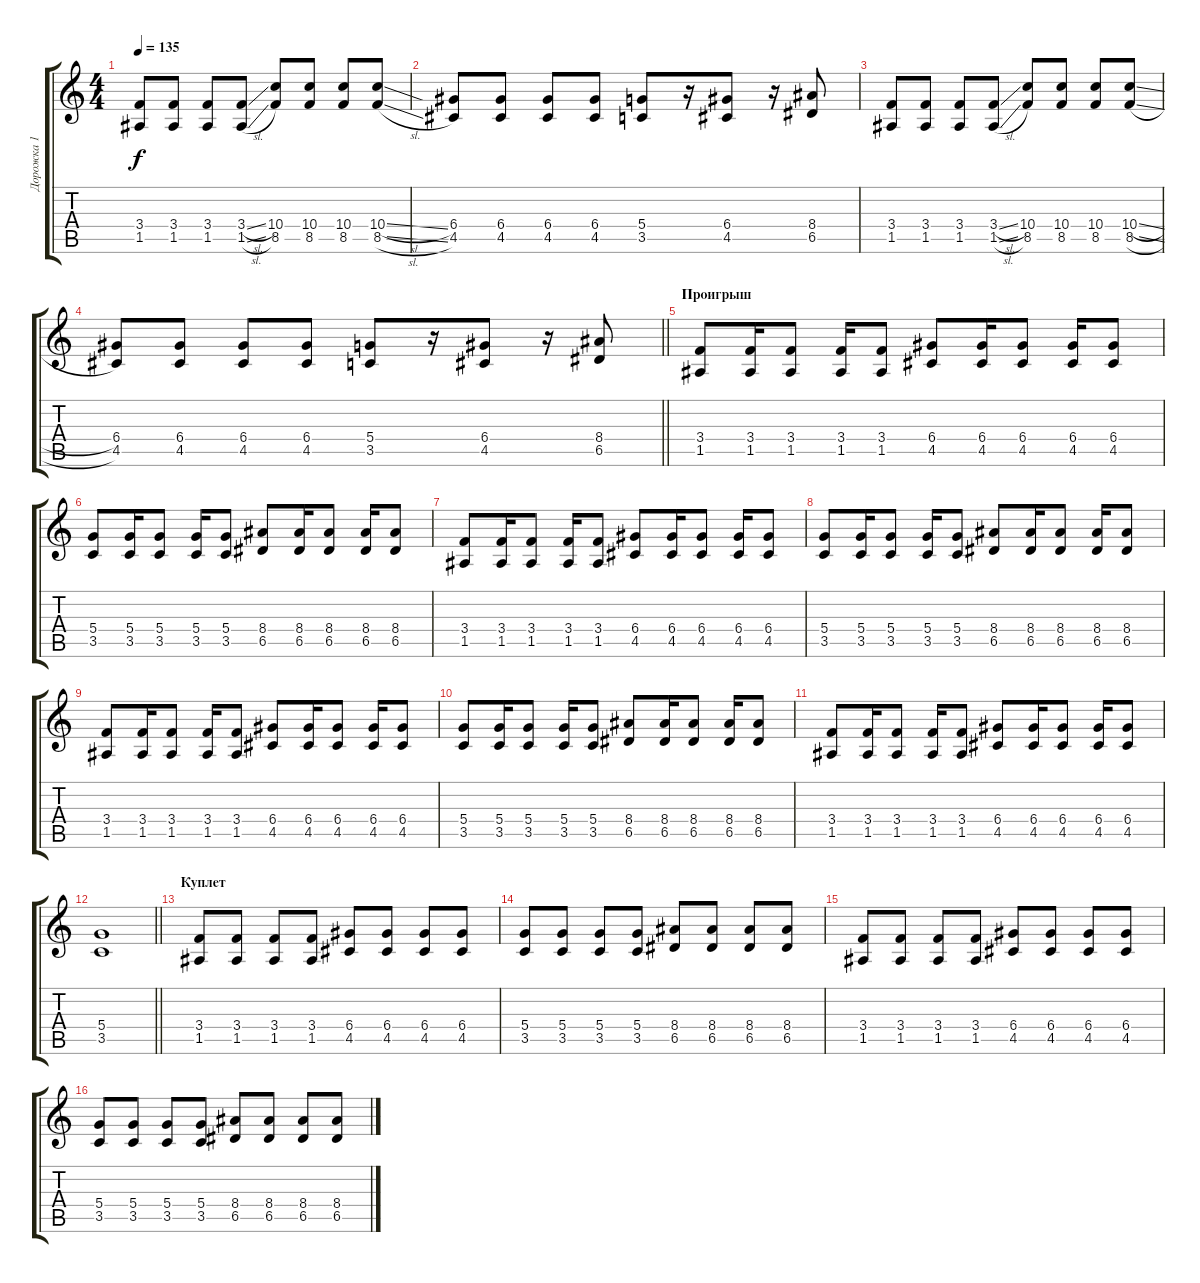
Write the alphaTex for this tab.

\track ("Дорожка 1" "Дорожка 1") {instrument distortionguitar}
\staff {score tabs}
\tuning (E4 B3 G3 D3 A2 E2) {hide}
\ts (4 4)
\tempo 135
\clef g2
\ks c
(3.4 1.5).8{dy f} (3.4 1.5).8 (3.4 1.5).8 (3.4{sl} 1.5{sl}).8 (10.4 8.5).8 (10.4 8.5).8 (10.4 8.5).8 (10.4{sl} 8.5{sl}).8 |
(6.4 4.5).8 (6.4 4.5).8 (6.4 4.5).8 (6.4 4.5).8 (5.4 3.5).8 r.16 (6.4 4.5).8 r.16 (8.4 6.5).8 |
(3.4 1.5).8 (3.4 1.5).8 (3.4 1.5).8 (3.4{sl} 1.5{sl}).8 (10.4 8.5).8 (10.4 8.5).8 (10.4 8.5).8 (10.4{sl} 8.5{sl}).8 |
\barLineRight lightlight
(6.4 4.5).8 (6.4 4.5).8 (6.4 4.5).8 (6.4 4.5).8 (5.4 3.5).8 r.16 (6.4 4.5).8 r.16 (8.4 6.5).8 |
\section ("" "Проигрыш")
(3.4 1.5).8 (3.4 1.5).16 (3.4 1.5).8 (3.4 1.5).16 (3.4 1.5).8 (6.4 4.5).8 (6.4 4.5).16 (6.4 4.5).8 (6.4 4.5).16 (6.4 4.5).8 |
(5.4 3.5).8 (5.4 3.5).16 (5.4 3.5).8 (5.4 3.5).16 (5.4 3.5).8 (8.4 6.5).8 (8.4 6.5).16 (8.4 6.5).8 (8.4 6.5).16 (8.4 6.5).8 |
(3.4 1.5).8 (3.4 1.5).16 (3.4 1.5).8 (3.4 1.5).16 (3.4 1.5).8 (6.4 4.5).8 (6.4 4.5).16 (6.4 4.5).8 (6.4 4.5).16 (6.4 4.5).8 |
(5.4 3.5).8 (5.4 3.5).16 (5.4 3.5).8 (5.4 3.5).16 (5.4 3.5).8 (8.4 6.5).8 (8.4 6.5).16 (8.4 6.5).8 (8.4 6.5).16 (8.4 6.5).8 |
(3.4 1.5).8 (3.4 1.5).16 (3.4 1.5).8 (3.4 1.5).16 (3.4 1.5).8 (6.4 4.5).8 (6.4 4.5).16 (6.4 4.5).8 (6.4 4.5).16 (6.4 4.5).8 |
(5.4 3.5).8 (5.4 3.5).16 (5.4 3.5).8 (5.4 3.5).16 (5.4 3.5).8 (8.4 6.5).8 (8.4 6.5).16 (8.4 6.5).8 (8.4 6.5).16 (8.4 6.5).8 |
(3.4 1.5).8 (3.4 1.5).16 (3.4 1.5).8 (3.4 1.5).16 (3.4 1.5).8 (6.4 4.5).8 (6.4 4.5).16 (6.4 4.5).8 (6.4 4.5).16 (6.4 4.5).8 |
\barLineRight lightlight
(5.4 3.5).1 |
\section ("" "Куплет")
(3.4 1.5).8 (3.4 1.5).8 (3.4 1.5).8 (3.4 1.5).8 (6.4 4.5).8 (6.4 4.5).8 (6.4 4.5).8 (6.4 4.5).8 |
(5.4 3.5).8 (5.4 3.5).8 (5.4 3.5).8 (5.4 3.5).8 (8.4 6.5).8 (8.4 6.5).8 (8.4 6.5).8 (8.4 6.5).8 |
(3.4 1.5).8 (3.4 1.5).8 (3.4 1.5).8 (3.4 1.5).8 (6.4 4.5).8 (6.4 4.5).8 (6.4 4.5).8 (6.4 4.5).8 |
(5.4 3.5).8 (5.4 3.5).8 (5.4 3.5).8 (5.4 3.5).8 (8.4 6.5).8 (8.4 6.5).8 (8.4 6.5).8 (8.4 6.5).8
